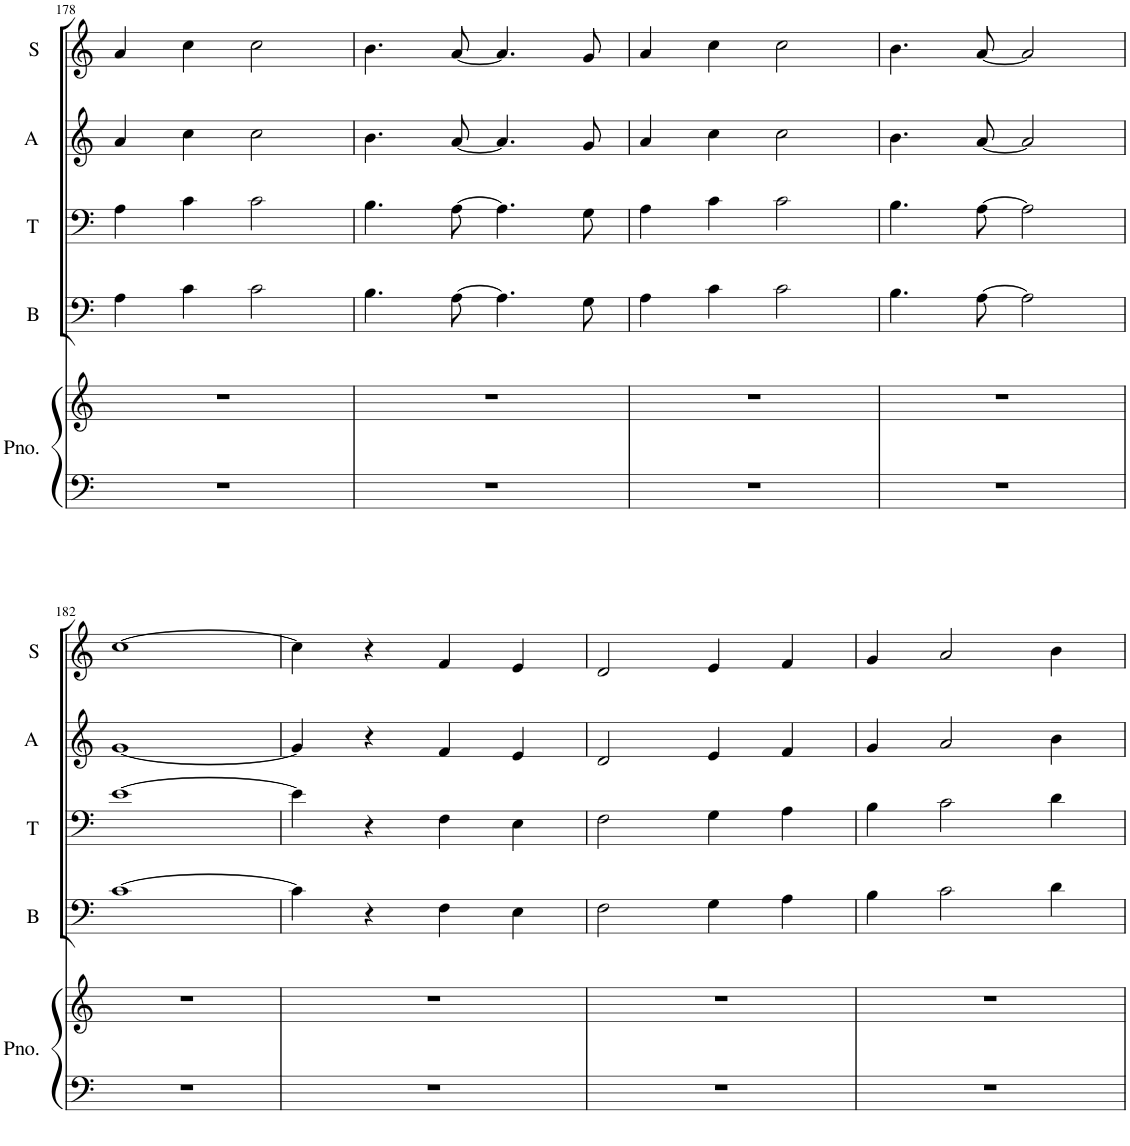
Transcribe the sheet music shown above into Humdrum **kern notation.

**kern	**kern	**kern	**kern	**kern	**kern
*part5	*part5	*part4	*part3	*part2	*part1
*staff6	*staff5	*staff4	*staff3	*staff2	*staff1
*I"Piano	*	*I"Bass	*I"Tenor	*I"Alto	*I"Soprano
*I'Pno.	*	*I'B	*I'T	*I'A	*I'S
!!LO:PB:g=z
*clefF4	*clefG2	*clefF4	*clefF4	*clefG2	*clefG2
*k[]	*k[]	*k[]	*k[]	*k[]	*k[]
*M4/4	*M4/4	*M4/4	*M4/4	*M4/4	*M4/4
=178	=178	=178	=178	=178	=178
1r	1r	4A\	4A\	4a/	4a/
.	.	4c\	4c\	4cc\	4cc\
.	.	2c\	2c\	2cc\	2cc\
=179	=179	=179	=179	=179	=179
1r	1r	4.B\	4.B\	4.b\	4.b\
.	.	[8A\	[8A\	[8a/	[8a/
.	.	4.A\]	4.A\]	4.a/]	4.a/]
.	.	8G\	8G\	8g/	8g/
=180	=180	=180	=180	=180	=180
1r	1r	4A\	4A\	4a/	4a/
.	.	4c\	4c\	4cc\	4cc\
.	.	2c\	2c\	2cc\	2cc\
=181	=181	=181	=181	=181	=181
1r	1r	4.B\	4.B\	4.b\	4.b\
.	.	[8A\	[8A\	[8a/	[8a/
.	.	2A\]	2A\]	2a/]	2a/]
!!LO:LB:g=z
=182	=182	=182	=182	=182	=182
1r	1r	[1c	[1e	[1g	[1cc
=183	=183	=183	=183	=183	=183
1r	1r	4c\]	4e\]	4g/]	4cc\]
.	.	4r	4r	4r	4r
.	.	4F\	4F\	4f/	4f/
.	.	4E\	4E\	4e/	4e/
=184	=184	=184	=184	=184	=184
1r	1r	2F\	2F\	2d/	2d/
.	.	4G\	4G\	4e/	4e/
.	.	4A\	4A\	4f/	4f/
=185	=185	=185	=185	=185	=185
1r	1r	4B\	4B\	4g/	4g/
.	.	2c\	2c\	2a/	2a/
.	.	4d\	4d\	4b\	4b\
=	=	=	=	=	=
*-	*-	*-	*-	*-	*-
